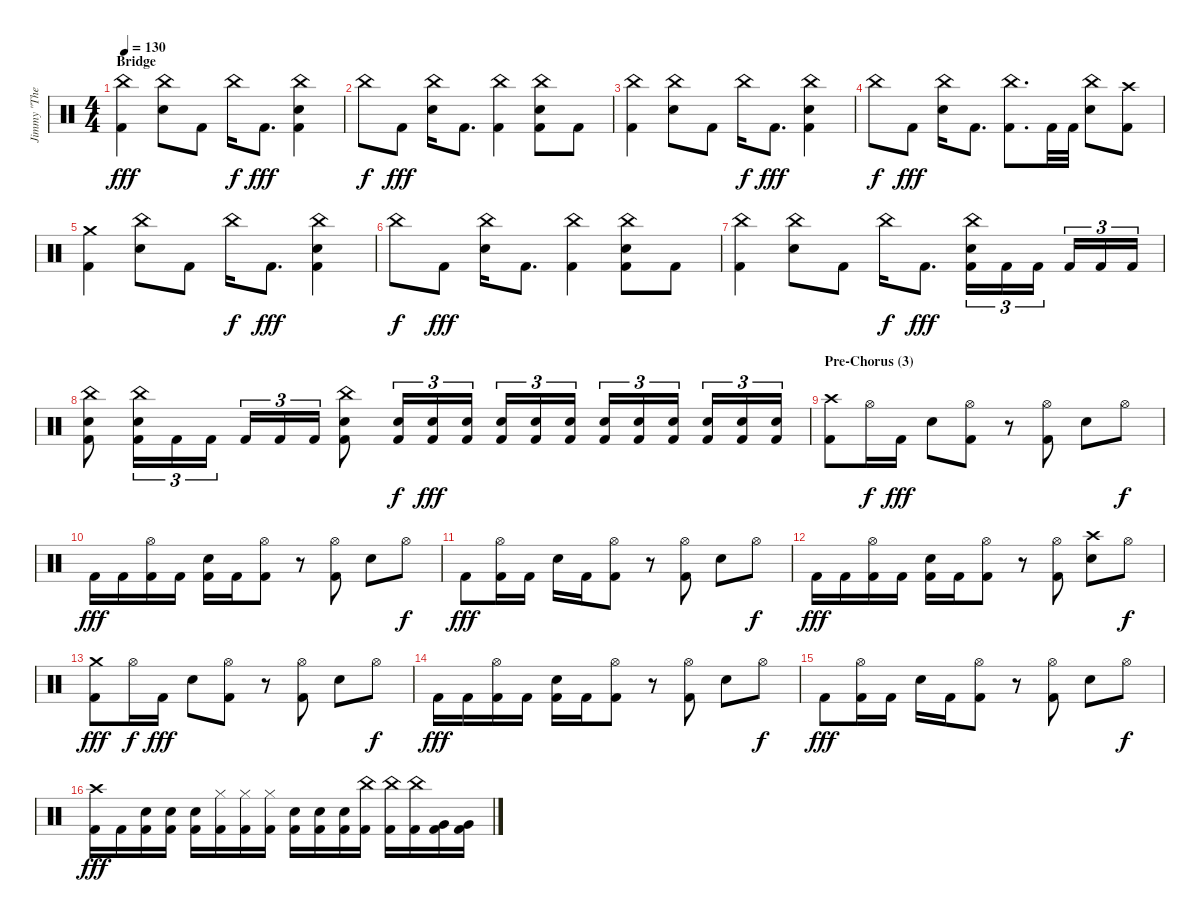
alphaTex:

\track ("Jimmy \"The Rev\" Sullivan (Drums)" "Jimmy \"The") {instrument percussion}
\staff {score}
\articulation defaults
\ts (4 4)
\section ("" "Bridge")
\tempo 130
\clef neutral
\ks c
("China (hit)" "Kick (hit) 2").4{dy fff} ("China (hit)" "Electric Snare (hit)").8 "Kick (hit) 2".8 "China (hit)".16{dy f} "Kick (hit) 2".8{d dy fff} ("China (hit)" "Electric Snare (hit)" "Kick (hit) 2").4 |
"China (hit)".8{dy f} "Kick (hit) 2".8{dy fff} ("China (hit)" "Electric Snare (hit)").16 "Kick (hit) 2".8{d} ("China (hit)" "Kick (hit) 2").4 ("China (hit)" "Electric Snare (hit)" "Kick (hit) 2").8 "Kick (hit) 2".8 |
("China (hit)" "Kick (hit) 2").4 ("China (hit)" "Electric Snare (hit)").8 "Kick (hit) 2".8 "China (hit)".16{dy f} "Kick (hit) 2".8{d dy fff} ("China (hit)" "Electric Snare (hit)" "Kick (hit) 2").4 |
"China (hit)".8{dy f} "Kick (hit) 2".8{dy fff} ("China (hit)" "Electric Snare (hit)").16 "Kick (hit) 2".8{d} ("China (hit)" "Kick (hit) 2").8{d} "Kick (hit) 2".32 "Kick (hit) 2".32 ("China (hit)" "Electric Snare (hit)").8 ("Crash high (hit)" "Kick (hit) 2").8 |
("Crash medium (hit)" "Kick (hit) 2").4 ("China (hit)" "Electric Snare (hit)").8 "Kick (hit) 2".8 "China (hit)".16{dy f} "Kick (hit) 2".8{d dy fff} ("China (hit)" "Electric Snare (hit)" "Kick (hit) 2").4 |
"China (hit)".8{dy f} "Kick (hit) 2".8{dy fff} ("China (hit)" "Electric Snare (hit)").16 "Kick (hit) 2".8{d} ("China (hit)" "Kick (hit) 2").4 ("China (hit)" "Electric Snare (hit)" "Kick (hit) 2").8 "Kick (hit) 2".8 |
("China (hit)" "Kick (hit) 2").4 ("China (hit)" "Electric Snare (hit)").8 "Kick (hit) 2".8 "China (hit)".16{dy f} "Kick (hit) 2".8{d dy fff} ("China (hit)" "Electric Snare (hit)" "Kick (hit) 2").16{tu (3 2)} "Kick (hit) 2".16{tu (3 2)} "Kick (hit) 2".16{tu (3 2)} "Kick (hit) 2".16{tu (3 2)} "Kick (hit) 2".16{tu (3 2)} "Kick (hit) 2".16{tu (3 2)} |
("China (hit)" "Electric Snare (hit)" "Kick (hit) 2").8 ("China (hit)" "Electric Snare (hit)" "Kick (hit) 2").16{tu (3 2)} "Kick (hit) 2".16{tu (3 2)} "Kick (hit) 2".16{tu (3 2)} "Kick (hit) 2".16{tu (3 2)} "Kick (hit) 2".16{tu (3 2)} "Kick (hit) 2".16{tu (3 2)} ("China (hit)" "Electric Snare (hit)" "Kick (hit) 2").8 ("Electric Snare (hit)" "Kick (hit) 2").16{tu (3 2) dy f} ("Electric Snare (hit)" "Kick (hit) 2").16{tu (3 2) dy fff} ("Electric Snare (hit)" "Kick (hit) 2").16{tu (3 2)} ("Electric Snare (hit)" "Kick (hit) 2").16{tu (3 2)} ("Electric Snare (hit)" "Kick (hit) 2").16{tu (3 2)} ("Electric Snare (hit)" "Kick (hit) 2").16{tu (3 2)} ("Electric Snare (hit)" "Kick (hit) 2").16{tu (3 2)} ("Electric Snare (hit)" "Kick (hit) 2").16{tu (3 2)} ("Electric Snare (hit)" "Kick (hit) 2").16{tu (3 2)} ("Electric Snare (hit)" "Kick (hit) 2").16{tu (3 2)} ("Electric Snare (hit)" "Kick (hit) 2").16{tu (3 2)} ("Electric Snare (hit)" "Kick (hit) 2").16{tu (3 2)} |
\section ("" "Pre-Chorus (3)")
("Crash high (hit)" "Kick (hit) 2").8 "Hi-Hat (open)".16{dy f} "Kick (hit) 2".16{dy fff} "Electric Snare (hit)".8 ("Hi-Hat (open)" "Kick (hit) 2").8 r.8 ("Hi-Hat (open)" "Kick (hit) 2").8 "Electric Snare (hit)".8 "Hi-Hat (open)".8{dy f} |
"Kick (hit) 2".16{dy fff} "Kick (hit) 2".16 ("Hi-Hat (open)" "Kick (hit) 2").16 "Kick (hit) 2".16 ("Electric Snare (hit)" "Kick (hit) 2").16 "Kick (hit) 2".16 ("Hi-Hat (open)" "Kick (hit) 2").8 r.8 ("Hi-Hat (open)" "Kick (hit) 2").8 "Electric Snare (hit)".8 "Hi-Hat (open)".8{dy f} |
"Kick (hit) 2".8{dy fff} ("Hi-Hat (open)" "Kick (hit) 2").16 "Kick (hit) 2".16 "Electric Snare (hit)".16 "Kick (hit) 2".16 ("Hi-Hat (open)" "Kick (hit) 2").8 r.8 ("Hi-Hat (open)" "Kick (hit) 2").8 "Electric Snare (hit)".8 "Hi-Hat (open)".8{dy f} |
"Kick (hit) 2".16{dy fff} "Kick (hit) 2".16 ("Hi-Hat (open)" "Kick (hit) 2").16 "Kick (hit) 2".16 ("Electric Snare (hit)" "Kick (hit) 2").16 "Kick (hit) 2".16 ("Hi-Hat (open)" "Kick (hit) 2").8 r.8 ("Hi-Hat (open)" "Kick (hit) 2").8 ("Crash high (hit)" "Electric Snare (hit)").8 "Hi-Hat (open)".8{dy f} |
("Crash medium (hit)" "Kick (hit) 2").8{dy fff} "Hi-Hat (open)".16{dy f} "Kick (hit) 2".16{dy fff} "Electric Snare (hit)".8 ("Hi-Hat (open)" "Kick (hit) 2").8 r.8 ("Hi-Hat (open)" "Kick (hit) 2").8 "Electric Snare (hit)".8 "Hi-Hat (open)".8{dy f} |
"Kick (hit) 2".16{dy fff} "Kick (hit) 2".16 ("Hi-Hat (open)" "Kick (hit) 2").16 "Kick (hit) 2".16 ("Electric Snare (hit)" "Kick (hit) 2").16 "Kick (hit) 2".16 ("Hi-Hat (open)" "Kick (hit) 2").8 r.8 ("Hi-Hat (open)" "Kick (hit) 2").8 "Electric Snare (hit)".8 "Hi-Hat (open)".8{dy f} |
"Kick (hit) 2".8{dy fff} ("Hi-Hat (open)" "Kick (hit) 2").16 "Kick (hit) 2".16 "Electric Snare (hit)".16 "Kick (hit) 2".16 ("Hi-Hat (open)" "Kick (hit) 2").8 r.8 ("Hi-Hat (open)" "Kick (hit) 2").8 "Electric Snare (hit)".8 "Hi-Hat (open)".8{dy f} |
("Crash high (hit)" "Kick (hit) 2").16{dy fff} "Kick (hit) 2".16 ("Electric Snare (hit)" "Kick (hit) 2").16 ("Electric Snare (hit)" "Kick (hit) 2").16 ("Electric Snare (hit)" "Kick (hit) 2").16 ("Hi-Hat (closed)" "Kick (hit) 2").16 ("Hi-Hat (closed)" "Kick (hit) 2").16 ("Hi-Hat (closed)" "Kick (hit) 2").16 ("Electric Snare (hit)" "Kick (hit) 2").16 ("Electric Snare (hit)" "Kick (hit) 2").16 ("Electric Snare (hit)" "Kick (hit) 2").16 ("China (hit)" "Kick (hit) 2").16 ("China (hit)" "Kick (hit) 2").16 ("China (hit)" "Kick (hit) 2").16 ("Very Low Tom (hit)" "Kick (hit) 2").16 ("Very Low Tom (hit)" "Kick (hit) 2").16
